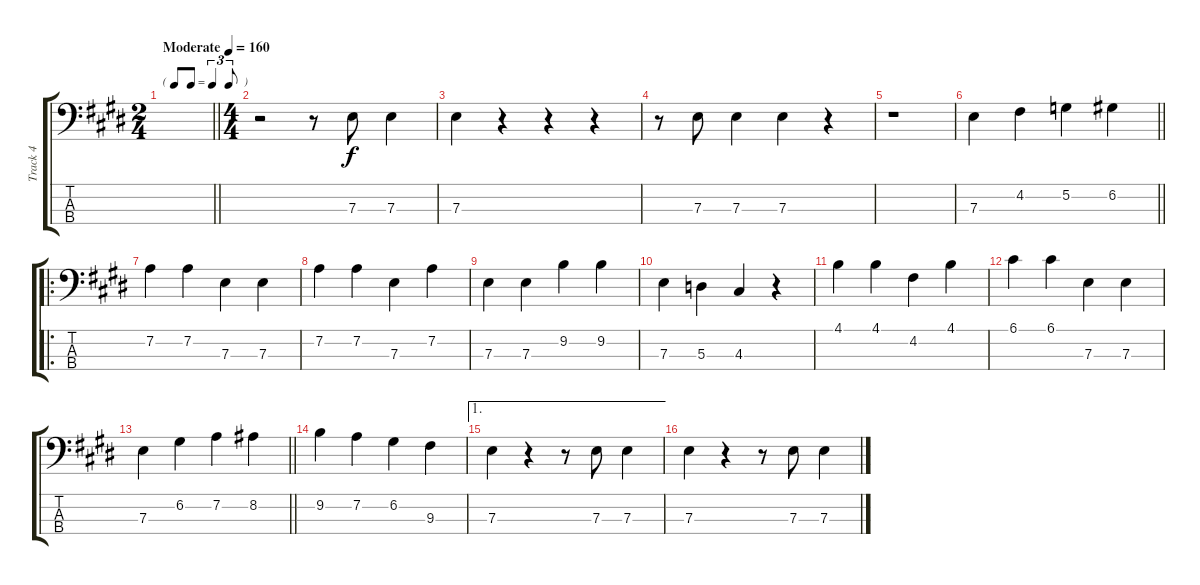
\track ("Track 4" "Track 4") {instrument electricbassfinger}
\staff {score tabs}
\tuning (G2 D2 A1 E1) {hide}
\ts (2 4)
\tf triplet8th
\tempo (160 "Moderate")
\clef f4
\barLineRight lightlight
\ks e
|
\ts (4 4)
r.2 r.8 7.3.8 7.3.4 |
7.3.4 r.4 r.4 r.4 |
r.8 7.3.8 7.3.4 7.3.4 r.4 |
r.1 |
\barLineRight lightlight
7.3.4 4.2.4 5.2.4 6.2.4 |
\ro
7.2.4 7.2.4 7.3.4 7.3.4 |
7.2.4 7.2.4 7.3.4 7.2.4 |
7.3.4 7.3.4 9.2.4 9.2.4 |
7.3.4 5.3.4 4.3.4 r.4 |
4.1.4 4.1.4 4.2.4 4.1.4 |
6.1.4 6.1.4 7.3.4 7.3.4 |
\barLineRight lightlight
7.3.4 6.2.4 7.2.4 8.2.4 |
9.2.4 7.2.4 6.2.4 9.3.4 |
\ae 1
7.3.4 r.4 r.8 7.3.8 7.3.4 |
7.3.4 r.4 r.8 7.3.8 7.3.4
